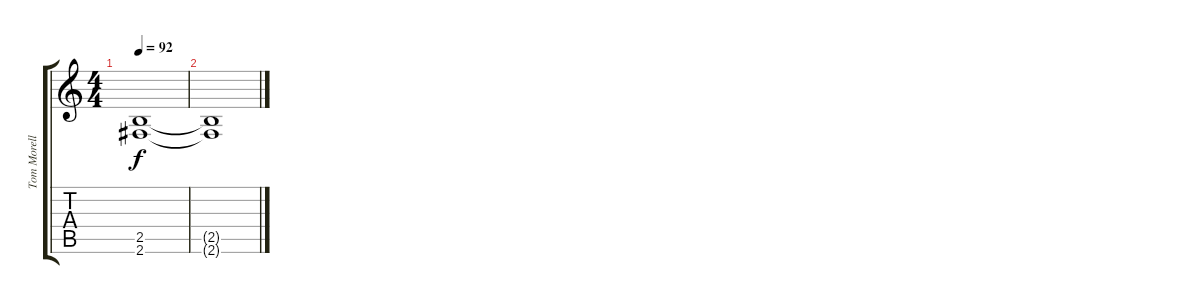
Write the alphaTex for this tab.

\track ("Tom Morello" "Tom Morell") {instrument overdrivenguitar}
\staff {score tabs}
\tuning (E4 B3 G3 D3 A2 E2) {hide}
\ts (4 4)
\tempo 92
\clef g2
\ks c
(2.5 2.6).1{dy f volume 16 instrument distortionguitar} |
(2.5{t} 2.6{t}).1
